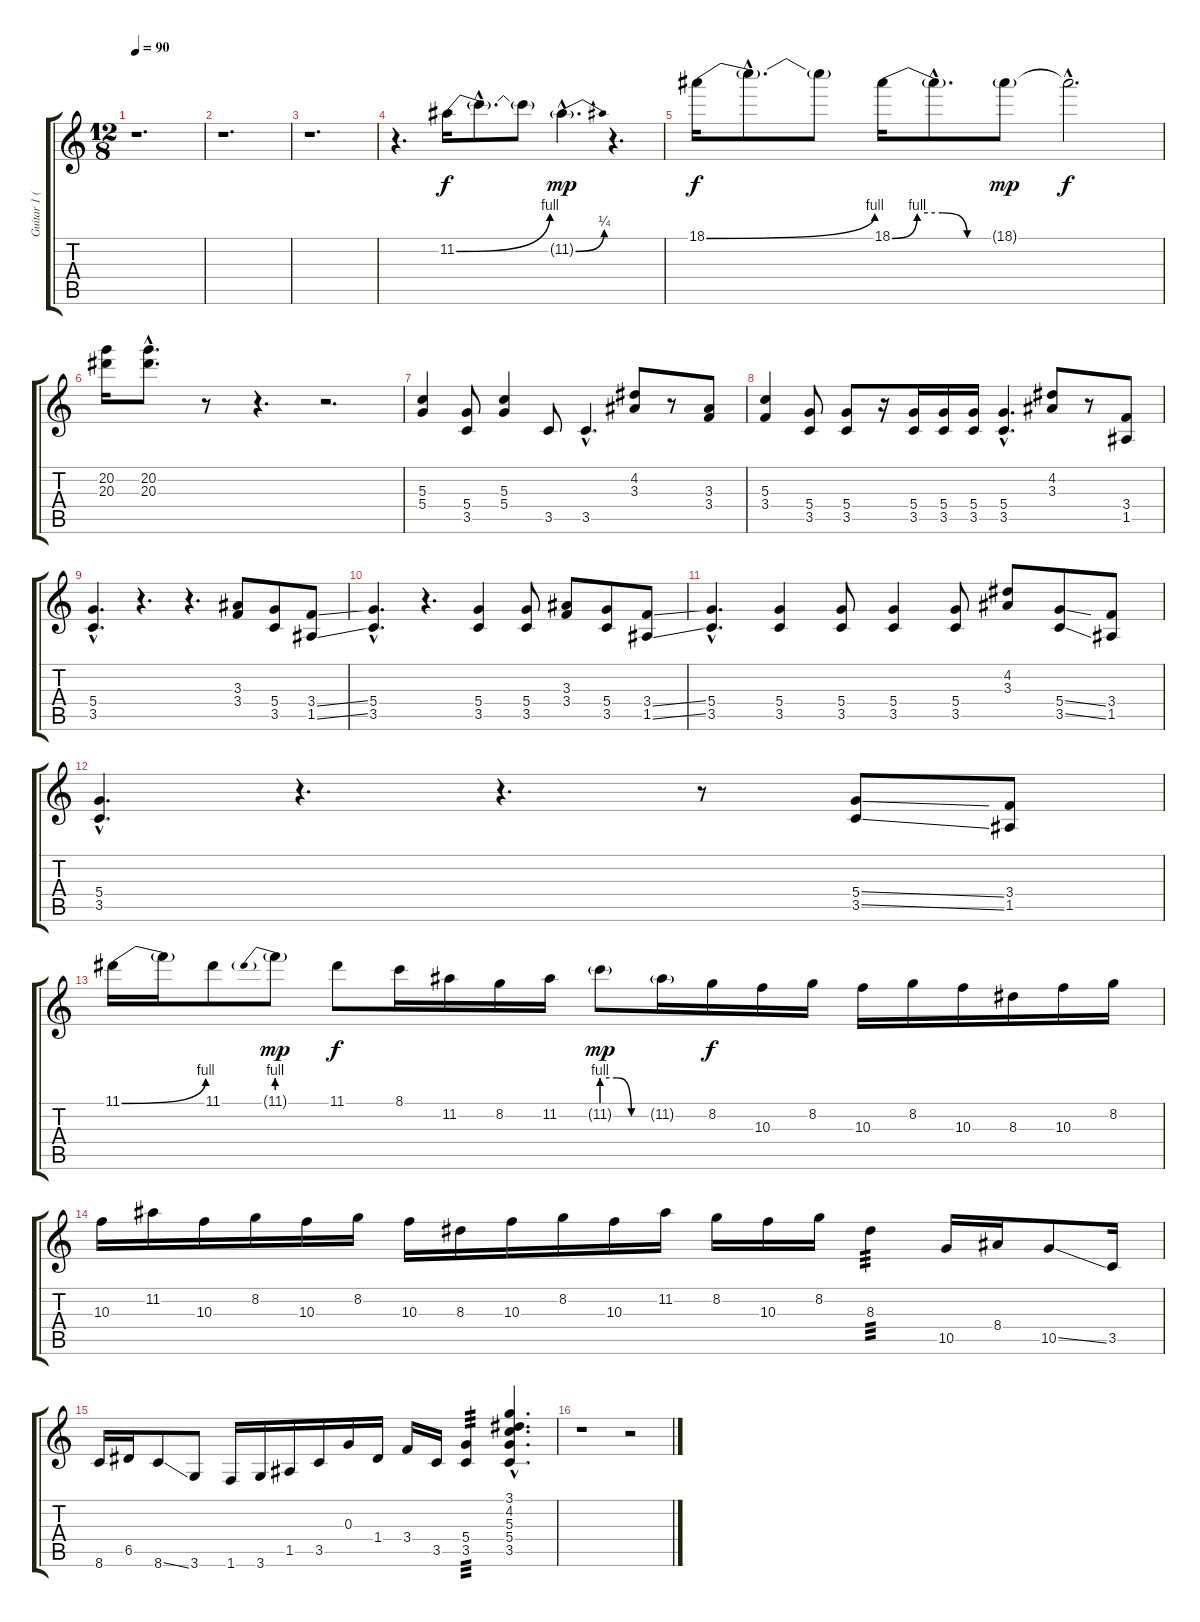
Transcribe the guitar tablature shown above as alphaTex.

\track ("Guitar 1 (Eric Clapton)" "Guitar 1 (") {instrument distortionguitar}
\staff {score tabs}
\tuning (E4 B3 G3 D3 A2 E2) {hide}
\ts (12 8)
\tempo 90
\clef g2
\ks c
r.1{d dy f} |
r.1{d} |
r.1{d} |
r.4{d} 11.2{be (bend 0 0 60 4)}.16 11.2{hac t}.8{d} 11.2{t}.8 11.2{be (bend 0 0 60 1) g hac}.4{d dy mp} r.4{d} |
18.1{be (bend 0 0 60 4)}.16{dy f} 18.1{hac t}.8{d} 18.1{t}.8 18.1{be (custom 0 0 15 4 30 4 45 0 60 0)}.16 18.1{hac t}.8{d} 18.1{g}.8{dy mp} 18.1{hac t}.2{d dy f} |
(20.2 20.3).16 (20.2{hac} 20.3{hac}).8{d} r.8 r.4{d} r.2{d} |
(5.3 5.4).4 (5.4 3.5).8 (5.3 5.4).4 3.5.8 3.5{hac}.4{d} (4.2 3.3).8 r.8 (3.3 3.4).8 |
(5.3 3.4).4 (5.4 3.5).8 (5.4 3.5).8 r.16 (5.4 3.5).16 (5.4 3.5).16 (5.4 3.5).16 (5.4{hac} 3.5{hac}).4{d} (4.2 3.3).8 r.8 (3.4 1.5).8 |
(5.4{hac} 3.5{hac}).4{d} r.4{d} r.4{d} (3.3 3.4).8 (5.4 3.5).8 (3.4{ss} 1.5{ss}).8 |
(5.4{hac} 3.5{hac}).4{d} r.4{d} (5.4 3.5).4 (5.4 3.5).8 (3.3 3.4).8 (5.4 3.5).8 (3.4{ss} 1.5{ss}).8 |
(5.4{hac} 3.5{hac}).4{d} (5.4 3.5).4 (5.4 3.5).8 (5.4 3.5).4 (5.4 3.5).8 (4.2 3.3).8 (5.4{ss} 3.5{ss}).8 (3.4 1.5).8 |
(5.4{hac} 3.5{hac}).4{d} r.4{d} r.4{d} r.8 (5.4{ss} 3.5{ss}).8 (3.4 1.5).8 |
11.1{be (bend 0 0 60 4)}.16 11.1{t}.16 11.1.8 11.1{be (prebend 0 4 60 4) g}.8{dy mp} 11.1.8{dy f} 8.1.16 11.2.16 8.2.16 11.2.16 11.2{be (custom 0 4 20 4 40 0 60 0) g}.8{dy mp} 11.2{g}.16 8.2.16{dy f} 10.3.16 8.2.16 10.3.16 8.2.16 10.3.16 8.3.16 10.3.16 8.2.16 |
10.3.16 11.2.16 10.3.16 8.2.16 10.3.16 8.2.16 10.3.16 8.3.16 10.3.16 8.2.16 10.3.16 11.2.16 8.2.16 10.3.16 8.2.16 8.3.4{tp 3} 10.5.16 8.4.16 10.5{ss}.8 3.5.16 |
8.6.16 6.5.16 8.6{ss}.8 3.6.8 1.6.16 3.6.16 1.5.16 3.5.16 0.3.16 1.4.16 3.4.16 3.5.16 (5.4 3.5).4{tp 3} (3.1{hac} 4.2{hac} 5.3{hac} 5.4{hac} 3.5{hac}).4{d} |
r.1 r.2
